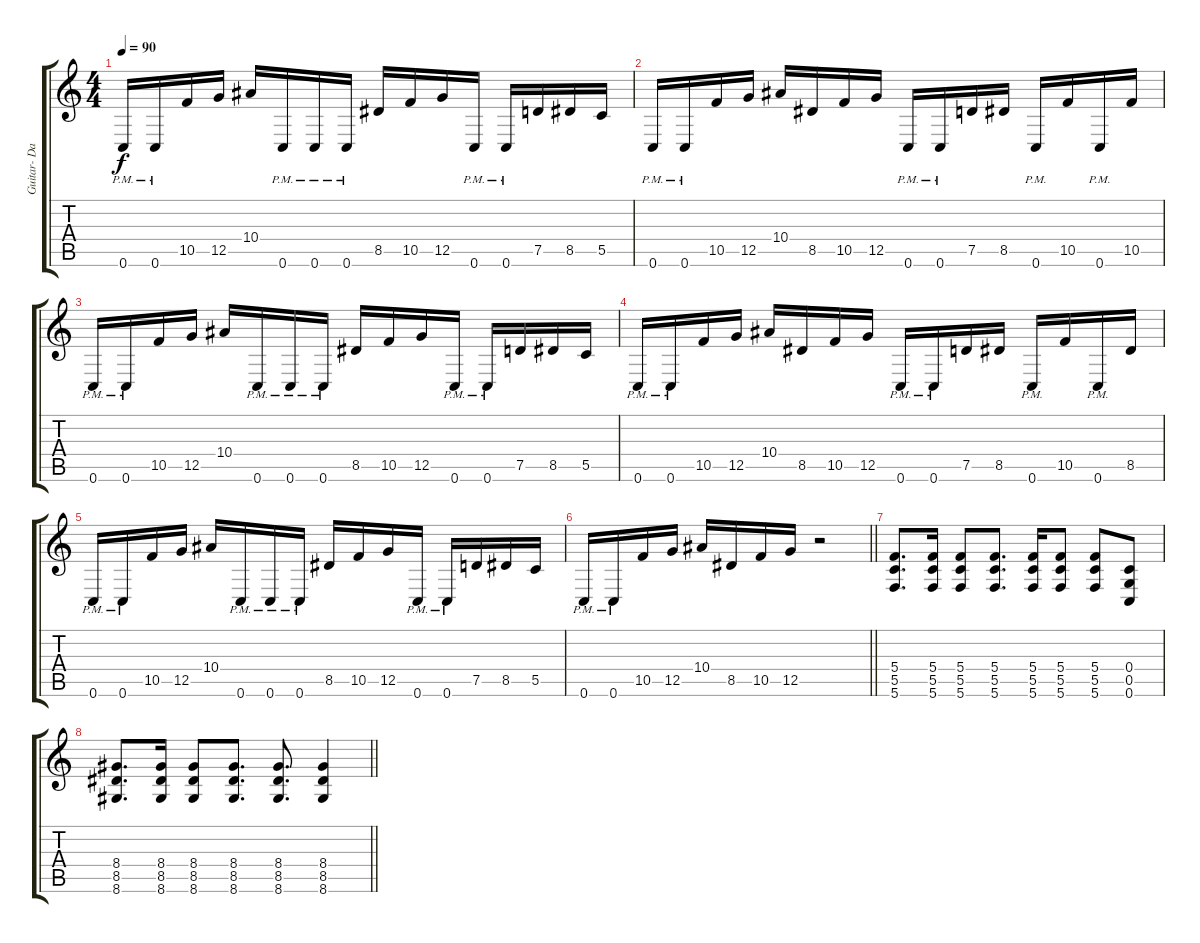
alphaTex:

\track ("Guitar- Dan Donegan" "Guitar- Da") {instrument distortionguitar}
\staff {score tabs}
\tuning (D4 A3 F3 C3 G2 C2) {hide}
\ts (4 4)
\tempo 90
\clef g2
\ks c
0.6{pm}.16{dy f} 0.6{pm}.16 10.5.16 12.5.16 10.4.16 0.6{pm}.16 0.6{pm}.16 0.6{pm}.16 8.5.16 10.5.16 12.5.16 0.6{pm}.16 0.6{pm}.16 7.5.16 8.5.16 5.5.16 |
0.6{pm}.16 0.6{pm}.16 10.5.16 12.5.16 10.4.16 8.5.16 10.5.16 12.5.16 0.6{pm}.16 0.6{pm}.16 7.5.16 8.5.16 0.6{pm}.16 10.5.16 0.6{pm}.16 10.5.16 |
0.6{pm}.16 0.6{pm}.16 10.5.16 12.5.16 10.4.16 0.6{pm}.16 0.6{pm}.16 0.6{pm}.16 8.5.16 10.5.16 12.5.16 0.6{pm}.16 0.6{pm}.16 7.5.16 8.5.16 5.5.16 |
0.6{pm}.16 0.6{pm}.16 10.5.16 12.5.16 10.4.16 8.5.16 10.5.16 12.5.16 0.6{pm}.16 0.6{pm}.16 7.5.16 8.5.16 0.6{pm}.16 10.5.16 0.6{pm}.16 8.5.16 |
0.6{pm}.16 0.6{pm}.16 10.5.16 12.5.16 10.4.16 0.6{pm}.16 0.6{pm}.16 0.6{pm}.16 8.5.16 10.5.16 12.5.16 0.6{pm}.16 0.6{pm}.16 7.5.16 8.5.16 5.5.16 |
\barLineRight lightlight
0.6{pm}.16 0.6{pm}.16 10.5.16 12.5.16 10.4.16 8.5.16 10.5.16 12.5.16 r.2 |
(5.4 5.5 5.6).8{d} (5.4 5.5 5.6).16 (5.4 5.5 5.6).8 (5.4 5.5 5.6).8{d} (5.4 5.5 5.6).16 (5.4 5.5 5.6).8 (5.4 5.5 5.6).8 (0.4 0.5 0.6).8 |
\barLineRight lightlight
(8.4 8.5 8.6).8{d} (8.4 8.5 8.6).16 (8.4 8.5 8.6).8 (8.4 8.5 8.6).8{d} (8.4 8.5 8.6).8{d} (8.4 8.5 8.6).4
